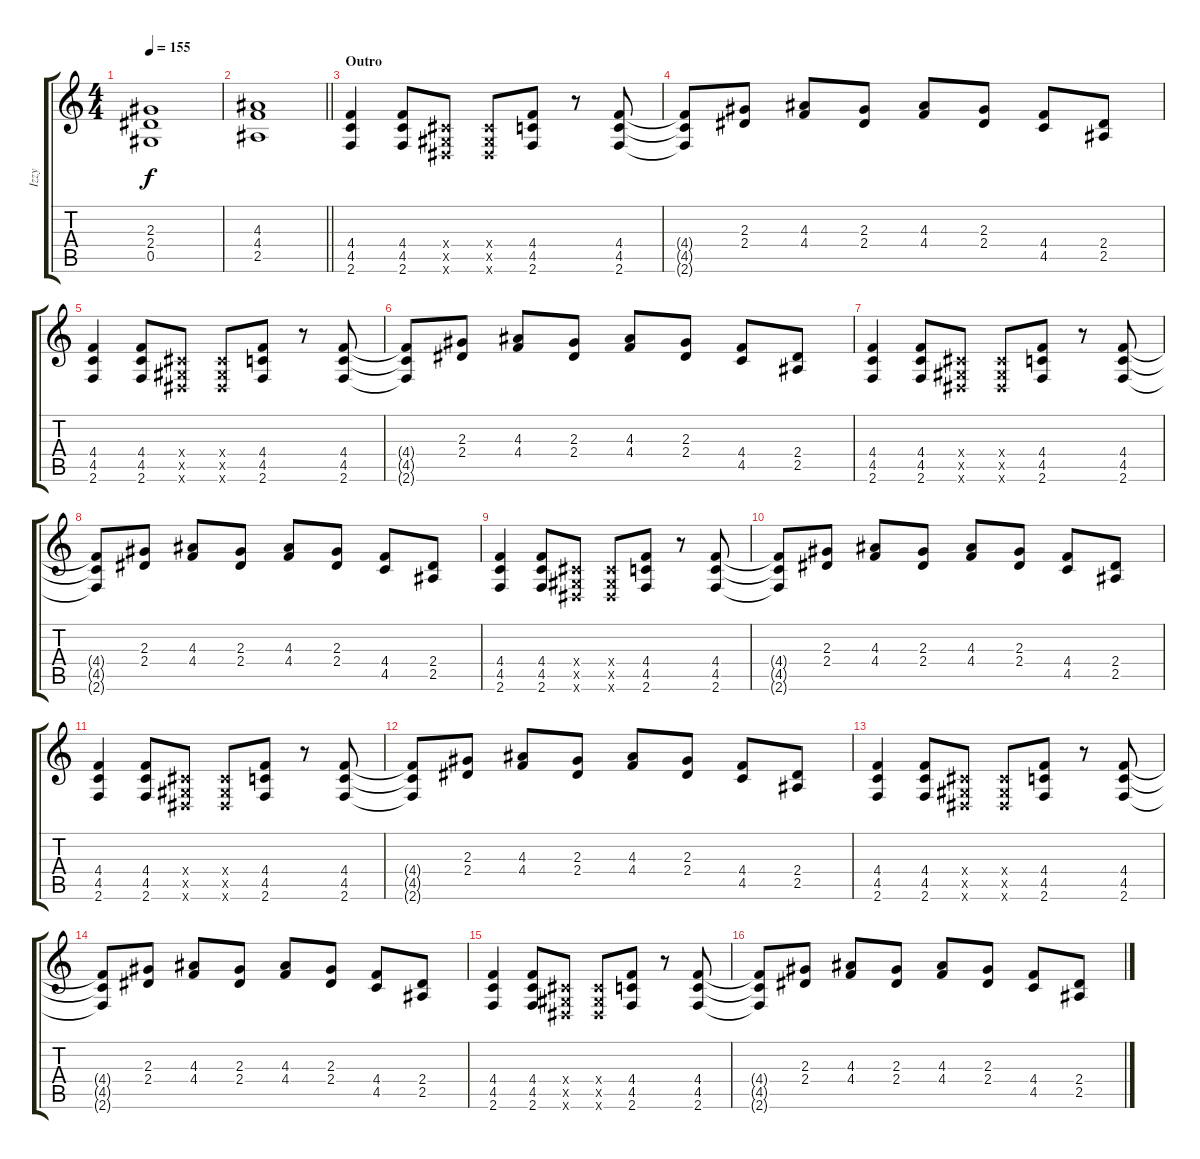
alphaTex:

\track ("Izzy" "Izzy") {instrument overdrivenguitar}
\staff {score tabs}
\tuning (Eb4 Bb3 Gb3 Db3 Ab2 Eb2) {hide}
\ts (4 4)
\tempo 155
\clef g2
\ks c
(2.3 2.4 0.5).1{dy f} |
\barLineRight lightlight
(4.3 4.4 2.5).1 |
\section ("" "Outro")
(4.4 4.5 2.6).4 (4.4 4.5 2.6).8 (0.4{x} 0.5{x} 0.6{x}).8 (0.4{x} 0.5{x} 0.6{x}).8 (4.4 4.5 2.6).8 r.8 (4.4 4.5 2.6).8 |
(4.4{t} 4.5{t} 2.6{t}).8 (2.3 2.4).8 (4.3 4.4).8 (2.3 2.4).8 (4.3 4.4).8 (2.3 2.4).8 (4.4 4.5).8 (2.4 2.5).8 |
(4.4 4.5 2.6).4 (4.4 4.5 2.6).8 (0.4{x} 0.5{x} 0.6{x}).8 (0.4{x} 0.5{x} 0.6{x}).8 (4.4 4.5 2.6).8 r.8 (4.4 4.5 2.6).8 |
(4.4{t} 4.5{t} 2.6{t}).8 (2.3 2.4).8 (4.3 4.4).8 (2.3 2.4).8 (4.3 4.4).8 (2.3 2.4).8 (4.4 4.5).8 (2.4 2.5).8 |
(4.4 4.5 2.6).4 (4.4 4.5 2.6).8 (0.4{x} 0.5{x} 0.6{x}).8 (0.4{x} 0.5{x} 0.6{x}).8 (4.4 4.5 2.6).8 r.8 (4.4 4.5 2.6).8 |
(4.4{t} 4.5{t} 2.6{t}).8 (2.3 2.4).8 (4.3 4.4).8 (2.3 2.4).8 (4.3 4.4).8 (2.3 2.4).8 (4.4 4.5).8 (2.4 2.5).8 |
(4.4 4.5 2.6).4 (4.4 4.5 2.6).8 (0.4{x} 0.5{x} 0.6{x}).8 (0.4{x} 0.5{x} 0.6{x}).8 (4.4 4.5 2.6).8 r.8 (4.4 4.5 2.6).8 |
(4.4{t} 4.5{t} 2.6{t}).8 (2.3 2.4).8 (4.3 4.4).8 (2.3 2.4).8 (4.3 4.4).8 (2.3 2.4).8 (4.4 4.5).8 (2.4 2.5).8 |
(4.4 4.5 2.6).4 (4.4 4.5 2.6).8 (0.4{x} 0.5{x} 0.6{x}).8 (0.4{x} 0.5{x} 0.6{x}).8 (4.4 4.5 2.6).8 r.8 (4.4 4.5 2.6).8 |
(4.4{t} 4.5{t} 2.6{t}).8 (2.3 2.4).8 (4.3 4.4).8 (2.3 2.4).8 (4.3 4.4).8 (2.3 2.4).8 (4.4 4.5).8 (2.4 2.5).8 |
(4.4 4.5 2.6).4 (4.4 4.5 2.6).8 (0.4{x} 0.5{x} 0.6{x}).8 (0.4{x} 0.5{x} 0.6{x}).8 (4.4 4.5 2.6).8 r.8 (4.4 4.5 2.6).8 |
(4.4{t} 4.5{t} 2.6{t}).8 (2.3 2.4).8 (4.3 4.4).8 (2.3 2.4).8 (4.3 4.4).8 (2.3 2.4).8 (4.4 4.5).8 (2.4 2.5).8 |
(4.4 4.5 2.6).4 (4.4 4.5 2.6).8 (0.4{x} 0.5{x} 0.6{x}).8 (0.4{x} 0.5{x} 0.6{x}).8 (4.4 4.5 2.6).8 r.8 (4.4 4.5 2.6).8 |
(4.4{t} 4.5{t} 2.6{t}).8 (2.3 2.4).8 (4.3 4.4).8 (2.3 2.4).8 (4.3 4.4).8 (2.3 2.4).8 (4.4 4.5).8 (2.4 2.5).8
